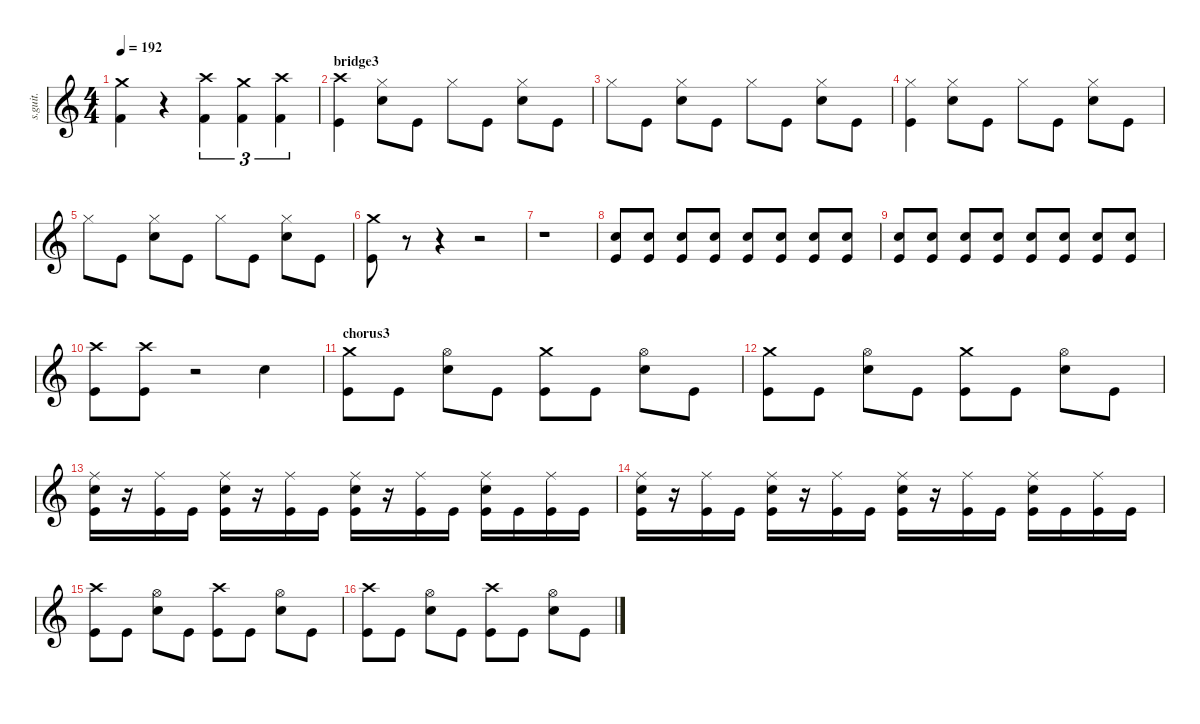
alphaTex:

\defaultSystemsLayout 4
\hideDynamics
\bracketExtendMode nobrackets
\track ("Jaska Raatikainen" "s.guit.") {instrument percussion}
\staff {score}
\articulation defaults
\ts (4 4)
\tempo 192
\clef g2
\ks c
("Crash medium (hit)" "Kick (hit) 2").4{lyrics (0 "") lyrics (1 "") lyrics (2 "") lyrics (3 "") lyrics (4 "") dy f} r.4 ("Crash high (hit)" "Kick (hit) 2").4{tu (3 2) lyrics (0 "") lyrics (1 "") lyrics (2 "") lyrics (3 "") lyrics (4 "")} ("Crash medium (hit)" "Kick (hit) 2").4{tu (3 2) lyrics (0 "") lyrics (1 "") lyrics (2 "") lyrics (3 "") lyrics (4 "")} ("Crash high (hit)" "Kick (hit) 2").4{tu (3 2) lyrics (0 "") lyrics (1 "") lyrics (2 "") lyrics (3 "") lyrics (4 "")} |
\section ("" "bridge3")
("Crash high (hit)" "Kick (hit)").4{lyrics (0 "") lyrics (1 "") lyrics (2 "") lyrics (3 "") lyrics (4 "")} ("Hi-Hat (closed)" "Electric Snare (hit)").8{lyrics (0 "") lyrics (1 "") lyrics (2 "") lyrics (3 "") lyrics (4 "")} "Kick (hit)".8{lyrics (0 "") lyrics (1 "") lyrics (2 "") lyrics (3 "") lyrics (4 "")} "Hi-Hat (closed)".8{lyrics (0 "") lyrics (1 "") lyrics (2 "") lyrics (3 "") lyrics (4 "")} "Kick (hit)".8{lyrics (0 "") lyrics (1 "") lyrics (2 "") lyrics (3 "") lyrics (4 "")} ("Hi-Hat (closed)" "Electric Snare (hit)").8{lyrics (0 "") lyrics (1 "") lyrics (2 "") lyrics (3 "") lyrics (4 "")} "Kick (hit)".8{lyrics (0 "") lyrics (1 "") lyrics (2 "") lyrics (3 "") lyrics (4 "")} |
"Hi-Hat (closed)".8{lyrics (0 "") lyrics (1 "") lyrics (2 "") lyrics (3 "") lyrics (4 "")} "Kick (hit)".8{lyrics (0 "") lyrics (1 "") lyrics (2 "") lyrics (3 "") lyrics (4 "")} ("Hi-Hat (closed)" "Electric Snare (hit)").8{lyrics (0 "") lyrics (1 "") lyrics (2 "") lyrics (3 "") lyrics (4 "")} "Kick (hit)".8{lyrics (0 "") lyrics (1 "") lyrics (2 "") lyrics (3 "") lyrics (4 "")} "Hi-Hat (closed)".8{lyrics (0 "") lyrics (1 "") lyrics (2 "") lyrics (3 "") lyrics (4 "")} "Kick (hit)".8{lyrics (0 "") lyrics (1 "") lyrics (2 "") lyrics (3 "") lyrics (4 "")} ("Hi-Hat (closed)" "Electric Snare (hit)").8{lyrics (0 "") lyrics (1 "") lyrics (2 "") lyrics (3 "") lyrics (4 "")} "Kick (hit)".8{lyrics (0 "") lyrics (1 "") lyrics (2 "") lyrics (3 "") lyrics (4 "")} |
("Hi-Hat (closed)" "Kick (hit)").4{lyrics (0 "") lyrics (1 "") lyrics (2 "") lyrics (3 "") lyrics (4 "")} ("Hi-Hat (closed)" "Electric Snare (hit)").8{lyrics (0 "") lyrics (1 "") lyrics (2 "") lyrics (3 "") lyrics (4 "")} "Kick (hit)".8{lyrics (0 "") lyrics (1 "") lyrics (2 "") lyrics (3 "") lyrics (4 "")} "Hi-Hat (closed)".8{lyrics (0 "") lyrics (1 "") lyrics (2 "") lyrics (3 "") lyrics (4 "")} "Kick (hit)".8{lyrics (0 "") lyrics (1 "") lyrics (2 "") lyrics (3 "") lyrics (4 "")} ("Hi-Hat (closed)" "Electric Snare (hit)").8{lyrics (0 "") lyrics (1 "") lyrics (2 "") lyrics (3 "") lyrics (4 "")} "Kick (hit)".8{lyrics (0 "") lyrics (1 "") lyrics (2 "") lyrics (3 "") lyrics (4 "")} |
"Hi-Hat (closed)".8{lyrics (0 "") lyrics (1 "") lyrics (2 "") lyrics (3 "") lyrics (4 "")} "Kick (hit)".8{lyrics (0 "") lyrics (1 "") lyrics (2 "") lyrics (3 "") lyrics (4 "")} ("Hi-Hat (closed)" "Electric Snare (hit)").8{lyrics (0 "") lyrics (1 "") lyrics (2 "") lyrics (3 "") lyrics (4 "")} "Kick (hit)".8{lyrics (0 "") lyrics (1 "") lyrics (2 "") lyrics (3 "") lyrics (4 "")} "Hi-Hat (closed)".8{lyrics (0 "") lyrics (1 "") lyrics (2 "") lyrics (3 "") lyrics (4 "")} "Kick (hit)".8{lyrics (0 "") lyrics (1 "") lyrics (2 "") lyrics (3 "") lyrics (4 "")} ("Hi-Hat (closed)" "Electric Snare (hit)").8{lyrics (0 "") lyrics (1 "") lyrics (2 "") lyrics (3 "") lyrics (4 "")} "Kick (hit)".8{lyrics (0 "") lyrics (1 "") lyrics (2 "") lyrics (3 "") lyrics (4 "")} |
("Crash medium (hit)" "Kick (hit)").8{lyrics (0 "") lyrics (1 "") lyrics (2 "") lyrics (3 "") lyrics (4 "")} r.8 r.4 r.2 |
r.1 |
("Electric Snare (hit)" "Kick (hit)").8{lyrics (0 "") lyrics (1 "") lyrics (2 "") lyrics (3 "") lyrics (4 "")} ("Electric Snare (hit)" "Kick (hit)").8{lyrics (0 "") lyrics (1 "") lyrics (2 "") lyrics (3 "") lyrics (4 "")} ("Electric Snare (hit)" "Kick (hit)").8{lyrics (0 "") lyrics (1 "") lyrics (2 "") lyrics (3 "") lyrics (4 "")} ("Electric Snare (hit)" "Kick (hit)").8{lyrics (0 "") lyrics (1 "") lyrics (2 "") lyrics (3 "") lyrics (4 "")} ("Electric Snare (hit)" "Kick (hit)").8{lyrics (0 "") lyrics (1 "") lyrics (2 "") lyrics (3 "") lyrics (4 "")} ("Electric Snare (hit)" "Kick (hit)").8{lyrics (0 "") lyrics (1 "") lyrics (2 "") lyrics (3 "") lyrics (4 "")} ("Electric Snare (hit)" "Kick (hit)").8{lyrics (0 "") lyrics (1 "") lyrics (2 "") lyrics (3 "") lyrics (4 "")} ("Electric Snare (hit)" "Kick (hit)").8{lyrics (0 "") lyrics (1 "") lyrics (2 "") lyrics (3 "") lyrics (4 "")} |
("Electric Snare (hit)" "Kick (hit)").8{lyrics (0 "") lyrics (1 "") lyrics (2 "") lyrics (3 "") lyrics (4 "")} ("Electric Snare (hit)" "Kick (hit)").8{lyrics (0 "") lyrics (1 "") lyrics (2 "") lyrics (3 "") lyrics (4 "")} ("Electric Snare (hit)" "Kick (hit)").8{lyrics (0 "") lyrics (1 "") lyrics (2 "") lyrics (3 "") lyrics (4 "")} ("Electric Snare (hit)" "Kick (hit)").8{lyrics (0 "") lyrics (1 "") lyrics (2 "") lyrics (3 "") lyrics (4 "")} ("Electric Snare (hit)" "Kick (hit)").8{lyrics (0 "") lyrics (1 "") lyrics (2 "") lyrics (3 "") lyrics (4 "")} ("Electric Snare (hit)" "Kick (hit)").8{lyrics (0 "") lyrics (1 "") lyrics (2 "") lyrics (3 "") lyrics (4 "")} ("Electric Snare (hit)" "Kick (hit)").8{lyrics (0 "") lyrics (1 "") lyrics (2 "") lyrics (3 "") lyrics (4 "")} ("Electric Snare (hit)" "Kick (hit)").8{lyrics (0 "") lyrics (1 "") lyrics (2 "") lyrics (3 "") lyrics (4 "")} |
("Crash high (hit)" "Kick (hit)").8{lyrics (0 "") lyrics (1 "") lyrics (2 "") lyrics (3 "") lyrics (4 "")} ("Crash high (hit)" "Kick (hit)").8{lyrics (0 "") lyrics (1 "") lyrics (2 "") lyrics (3 "") lyrics (4 "")} r.2 "Electric Snare (hit)".4{lyrics (0 "") lyrics (1 "") lyrics (2 "") lyrics (3 "") lyrics (4 "")} |
\section ("" "chorus3")
("Crash medium (hit)" "Kick (hit)").8{lyrics (0 "") lyrics (1 "") lyrics (2 "") lyrics (3 "") lyrics (4 "")} "Kick (hit)".8{lyrics (0 "") lyrics (1 "") lyrics (2 "") lyrics (3 "") lyrics (4 "")} ("Hi-Hat (open)" "Electric Snare (hit)").8{lyrics (0 "") lyrics (1 "") lyrics (2 "") lyrics (3 "") lyrics (4 "")} "Kick (hit)".8{lyrics (0 "") lyrics (1 "") lyrics (2 "") lyrics (3 "") lyrics (4 "")} ("Crash medium (hit)" "Kick (hit)").8{lyrics (0 "") lyrics (1 "") lyrics (2 "") lyrics (3 "") lyrics (4 "")} "Kick (hit)".8{lyrics (0 "") lyrics (1 "") lyrics (2 "") lyrics (3 "") lyrics (4 "")} ("Hi-Hat (open)" "Electric Snare (hit)").8{lyrics (0 "") lyrics (1 "") lyrics (2 "") lyrics (3 "") lyrics (4 "")} "Kick (hit)".8{lyrics (0 "") lyrics (1 "") lyrics (2 "") lyrics (3 "") lyrics (4 "")} |
("Crash medium (hit)" "Kick (hit)").8{lyrics (0 "") lyrics (1 "") lyrics (2 "") lyrics (3 "") lyrics (4 "")} "Kick (hit)".8{lyrics (0 "") lyrics (1 "") lyrics (2 "") lyrics (3 "") lyrics (4 "")} ("Hi-Hat (open)" "Electric Snare (hit)").8{lyrics (0 "") lyrics (1 "") lyrics (2 "") lyrics (3 "") lyrics (4 "")} "Kick (hit)".8{lyrics (0 "") lyrics (1 "") lyrics (2 "") lyrics (3 "") lyrics (4 "")} ("Crash medium (hit)" "Kick (hit)").8{lyrics (0 "") lyrics (1 "") lyrics (2 "") lyrics (3 "") lyrics (4 "")} "Kick (hit)".8{lyrics (0 "") lyrics (1 "") lyrics (2 "") lyrics (3 "") lyrics (4 "")} ("Hi-Hat (open)" "Electric Snare (hit)").8{lyrics (0 "") lyrics (1 "") lyrics (2 "") lyrics (3 "") lyrics (4 "")} "Kick (hit)".8{lyrics (0 "") lyrics (1 "") lyrics (2 "") lyrics (3 "") lyrics (4 "")} |
("Ride (middle)" "Electric Snare (hit)" "Kick (hit)").16{lyrics (0 "") lyrics (1 "") lyrics (2 "") lyrics (3 "") lyrics (4 "")} r.16 ("Ride (middle)" "Kick (hit)").16{lyrics (0 "") lyrics (1 "") lyrics (2 "") lyrics (3 "") lyrics (4 "")} "Kick (hit)".16{lyrics (0 "") lyrics (1 "") lyrics (2 "") lyrics (3 "") lyrics (4 "")} ("Ride (middle)" "Electric Snare (hit)" "Kick (hit)").16{lyrics (0 "") lyrics (1 "") lyrics (2 "") lyrics (3 "") lyrics (4 "")} r.16 ("Ride (middle)" "Kick (hit)").16{lyrics (0 "") lyrics (1 "") lyrics (2 "") lyrics (3 "") lyrics (4 "")} "Kick (hit)".16{lyrics (0 "") lyrics (1 "") lyrics (2 "") lyrics (3 "") lyrics (4 "")} ("Ride (middle)" "Electric Snare (hit)" "Kick (hit)").16{lyrics (0 "") lyrics (1 "") lyrics (2 "") lyrics (3 "") lyrics (4 "")} r.16 ("Ride (middle)" "Kick (hit)").16{lyrics (0 "") lyrics (1 "") lyrics (2 "") lyrics (3 "") lyrics (4 "")} "Kick (hit)".16{lyrics (0 "") lyrics (1 "") lyrics (2 "") lyrics (3 "") lyrics (4 "")} ("Ride (middle)" "Electric Snare (hit)" "Kick (hit)").16{lyrics (0 "") lyrics (1 "") lyrics (2 "") lyrics (3 "") lyrics (4 "")} "Kick (hit)".16{lyrics (0 "") lyrics (1 "") lyrics (2 "") lyrics (3 "") lyrics (4 "")} ("Ride (middle)" "Kick (hit)").16{lyrics (0 "") lyrics (1 "") lyrics (2 "") lyrics (3 "") lyrics (4 "")} "Kick (hit)".16{lyrics (0 "") lyrics (1 "") lyrics (2 "") lyrics (3 "") lyrics (4 "")} |
("Ride (middle)" "Electric Snare (hit)" "Kick (hit)").16{lyrics (0 "") lyrics (1 "") lyrics (2 "") lyrics (3 "") lyrics (4 "")} r.16 ("Ride (middle)" "Kick (hit)").16{lyrics (0 "") lyrics (1 "") lyrics (2 "") lyrics (3 "") lyrics (4 "")} "Kick (hit)".16{lyrics (0 "") lyrics (1 "") lyrics (2 "") lyrics (3 "") lyrics (4 "")} ("Ride (middle)" "Electric Snare (hit)" "Kick (hit)").16{lyrics (0 "") lyrics (1 "") lyrics (2 "") lyrics (3 "") lyrics (4 "")} r.16 ("Ride (middle)" "Kick (hit)").16{lyrics (0 "") lyrics (1 "") lyrics (2 "") lyrics (3 "") lyrics (4 "")} "Kick (hit)".16{lyrics (0 "") lyrics (1 "") lyrics (2 "") lyrics (3 "") lyrics (4 "")} ("Ride (middle)" "Electric Snare (hit)" "Kick (hit)").16{lyrics (0 "") lyrics (1 "") lyrics (2 "") lyrics (3 "") lyrics (4 "")} r.16 ("Ride (middle)" "Kick (hit)").16{lyrics (0 "") lyrics (1 "") lyrics (2 "") lyrics (3 "") lyrics (4 "")} "Kick (hit)".16{lyrics (0 "") lyrics (1 "") lyrics (2 "") lyrics (3 "") lyrics (4 "")} ("Ride (middle)" "Electric Snare (hit)" "Kick (hit)").16{lyrics (0 "") lyrics (1 "") lyrics (2 "") lyrics (3 "") lyrics (4 "")} "Kick (hit)".16{lyrics (0 "") lyrics (1 "") lyrics (2 "") lyrics (3 "") lyrics (4 "")} ("Ride (middle)" "Kick (hit)").16{lyrics (0 "") lyrics (1 "") lyrics (2 "") lyrics (3 "") lyrics (4 "")} "Kick (hit)".16{lyrics (0 "") lyrics (1 "") lyrics (2 "") lyrics (3 "") lyrics (4 "")} |
("Crash high (hit)" "Kick (hit)").8{lyrics (0 "") lyrics (1 "") lyrics (2 "") lyrics (3 "") lyrics (4 "")} "Kick (hit)".8{lyrics (0 "") lyrics (1 "") lyrics (2 "") lyrics (3 "") lyrics (4 "")} ("Hi-Hat (open)" "Electric Snare (hit)").8{lyrics (0 "") lyrics (1 "") lyrics (2 "") lyrics (3 "") lyrics (4 "")} "Kick (hit)".8{lyrics (0 "") lyrics (1 "") lyrics (2 "") lyrics (3 "") lyrics (4 "")} ("Crash high (hit)" "Kick (hit)").8{lyrics (0 "") lyrics (1 "") lyrics (2 "") lyrics (3 "") lyrics (4 "")} "Kick (hit)".8{lyrics (0 "") lyrics (1 "") lyrics (2 "") lyrics (3 "") lyrics (4 "")} ("Hi-Hat (open)" "Electric Snare (hit)").8{lyrics (0 "") lyrics (1 "") lyrics (2 "") lyrics (3 "") lyrics (4 "")} "Kick (hit)".8{lyrics (0 "") lyrics (1 "") lyrics (2 "") lyrics (3 "") lyrics (4 "")} |
("Crash high (hit)" "Kick (hit)").8{lyrics (0 "") lyrics (1 "") lyrics (2 "") lyrics (3 "") lyrics (4 "")} "Kick (hit)".8{lyrics (0 "") lyrics (1 "") lyrics (2 "") lyrics (3 "") lyrics (4 "")} ("Hi-Hat (open)" "Electric Snare (hit)").8{lyrics (0 "") lyrics (1 "") lyrics (2 "") lyrics (3 "") lyrics (4 "")} "Kick (hit)".8{lyrics (0 "") lyrics (1 "") lyrics (2 "") lyrics (3 "") lyrics (4 "")} ("Crash high (hit)" "Kick (hit)").8{lyrics (0 "") lyrics (1 "") lyrics (2 "") lyrics (3 "") lyrics (4 "")} "Kick (hit)".8{lyrics (0 "") lyrics (1 "") lyrics (2 "") lyrics (3 "") lyrics (4 "")} ("Hi-Hat (open)" "Electric Snare (hit)").8{lyrics (0 "") lyrics (1 "") lyrics (2 "") lyrics (3 "") lyrics (4 "")} "Kick (hit)".8{lyrics (0 "") lyrics (1 "") lyrics (2 "") lyrics (3 "") lyrics (4 "")}
